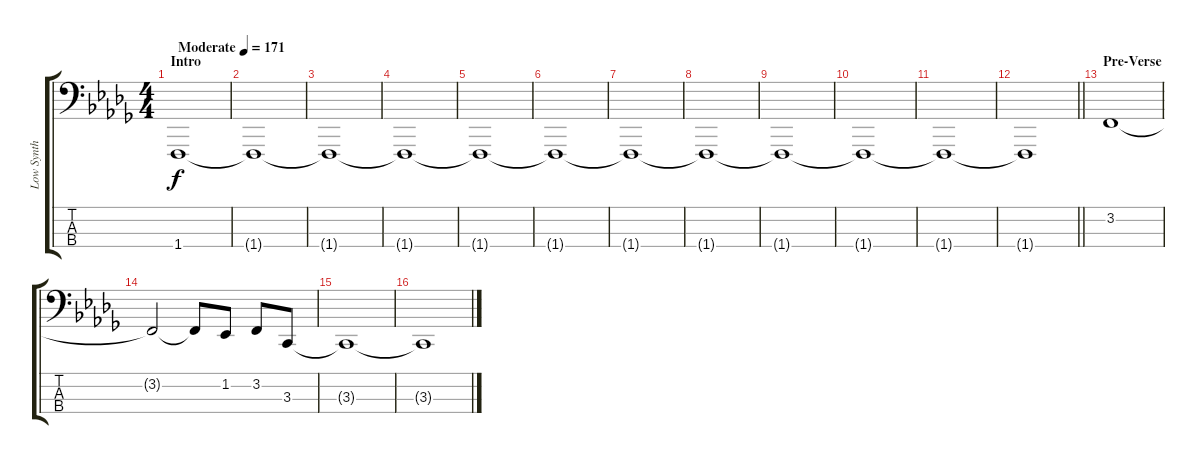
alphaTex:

\track ("Low Synth Strings" "Low Synth ") {instrument stringensemble1}
\staff {score tabs}
\tuning (G2 D2 A1 E1) {hide}
\ts (4 4)
\section ("" "Intro")
\tempo (171 "Moderate")
\clef f4
\ks db
1.4.1{dy f volume 9 instrument stringensemble1} |
1.4{t}.1 |
1.4{t}.1 |
1.4{t}.1 |
1.4{t}.1 |
1.4{t}.1 |
1.4{t}.1 |
1.4{t}.1 |
1.4{t}.1 |
1.4{t}.1 |
1.4{t}.1 |
\barLineRight lightlight
1.4{t}.1 |
\section ("" "Pre-Verse")
3.2.1 |
3.2{t}.2 3.2{t}.8 1.2.8 3.2.8 3.3.8 |
3.3{t}.1 |
3.3{t}.1
